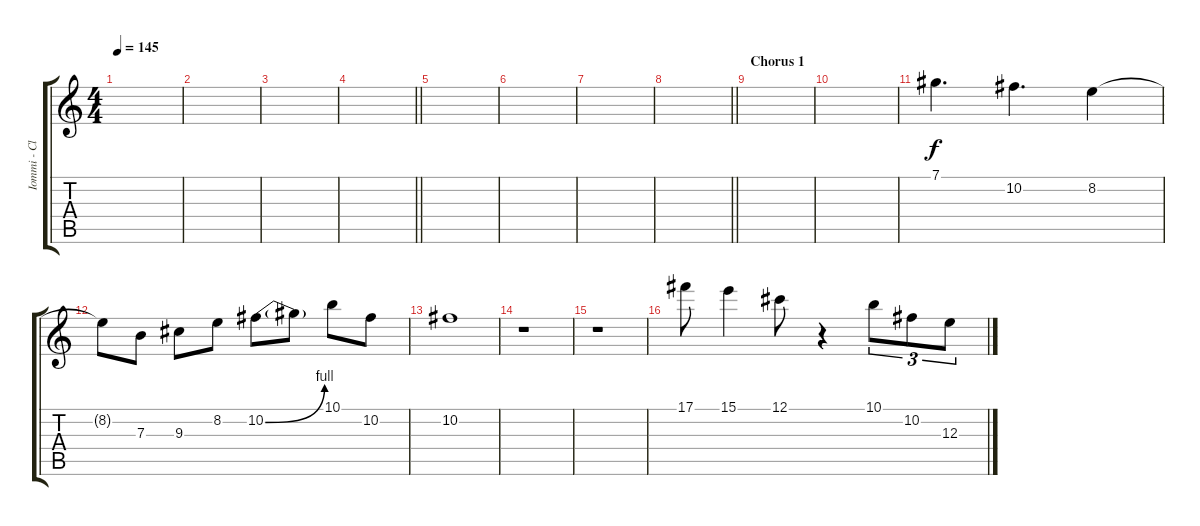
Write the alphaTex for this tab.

\track ("Iommi - Clean 2" "Iommi - Cl") {instrument electricguitarclean}
\staff {score tabs}
\tuning (Db4 Ab3 E3 B2 Gb2 Db2) {hide}
\ts (4 4)
\tempo 145
\clef g2
\ks c
|
|
|
\barLineRight lightlight
|
|
|
|
\barLineRight lightlight
|
\section ("" "Chorus 1")
|
|
7.1.4{d} 10.2.4{d} 8.2.4 |
8.2{t}.8 7.3.8 9.3.8 8.2.8 10.2{be (bend 0 0 60 4)}.8 10.2{t}.8 10.1.8 10.2.8 |
10.2.1 |
r.1 |
r.1 |
17.1.8 15.1.4 12.1.8 r.4 10.1.8{tu (3 2)} 10.2.8{tu (3 2)} 12.3.8{tu (3 2)}
